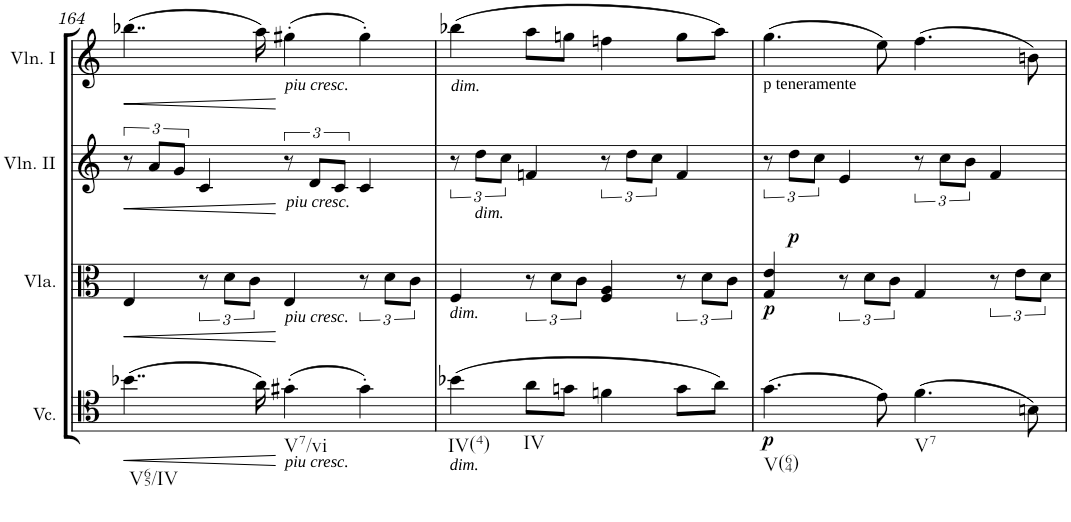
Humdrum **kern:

**kern	**dynam	**kern	**dynam	**kern	**dynam	**kern	**dynam
*part4	*part4	*part3	*part3	*part2	*part2	*part1	*part1
*staff4	*staff4	*staff3	*staff3	*staff2	*staff2	*staff1	*staff1
*I"Violoncello	*	*I"Viola	*	*I"Violin II	*	*I"Violin I	*
*I'Vc.	*	*I'Vla.	*	*I'Vln. II	*	*I'Vln. I	*
!!LO:PB:g=z
*clefC4	*	*clefC3	*	*clefG2	*	*clefG2	*
*k[]	*	*k[]	*	*k[]	*	*k[]	*
*M4/4	*	*M4/4	*	*M4/4	*	*M4/4	*
*met(c)	*	*met(c)	*	*met(c)	*	*met(c)	*
=164	=164	=164	=164	=164	=164	=164	=164
!LO:TX:b:t=V65/IV	!	!	!	!	!	!	!
!	!LO:HP:b	!	!LO:HP:b	!	!LO:HP:b	!	!LO:HP:b
(4..b-X\	<	4E/	<	12r	<	(4..bb-X\	<
.	.	.	.	12a/L	.	.	.
.	.	.	.	12g/J	.	.	.
.	.	12r	.	4c/	.	.	.
.	.	12d\L	.	.	.	.	.
.	.	12c\J	.	.	.	.	.
16a\)	.	.	.	.	.	16aa\)	.
!	!	!	!	!	!	!LO:TX:b:i:t=piu cresc.	!
!	!	!	!	!LO:TX:b:i:t=piu cresc.	!	!	!
!	!	!LO:TX:b:i:t=piu cresc.	!	!	!	!	!
!LO:TX:b:i:t=piu cresc.	!	!	!	!	!	!	!
!LO:TX:b:t=V7/vi	!	!	!	!	!	!	!
(4g#X'\	[	4E/	[	12r	[	(4gg#X'\	[
.	.	.	.	12d/L	.	.	.
.	.	.	.	12c/J	.	.	.
4g#'\)	.	12r	.	4c/	.	4gg#'\)	.
.	.	12d\L	.	.	.	.	.
.	.	12c\J	.	.	.	.	.
=165	=165	=165	=165	=165	=165	=165	=165
!	!	!	!	!	!	!LO:TX:b:i:t=dim.	!
!	!	!LO:TX:b:i:t=dim.	!	!	!	!	!
!LO:TX:b:i:t=dim.	!	!	!	!	!	!	!
!LO:TX:b:t=IV(4)	!	!	!	!	!	!	!
(4b-X\	.	4F/	.	12r	.	(4bb-X\	.
!	!	!	!	!LO:TX:b:i:t=dim.	!	!	!
.	.	.	.	12dd\L	.	.	.
.	.	.	.	12cc\J	.	.	.
!LO:TX:b:t=IV	!	!	!	!	!	!	!
8a\L	.	12r	.	4fn/	.	8aa\L	.
.	.	12d\L	.	.	.	.	.
8gn\J	.	.	.	.	.	8ggn\J	.
.	.	12c\J	.	.	.	.	.
4fn\	.	4F/ 4A/	.	12r	.	4ffn\	.
.	.	.	.	12dd\L	.	.	.
.	.	.	.	12cc\J	.	.	.
8g\L	.	12r	.	4f/	.	8gg\L	.
.	.	12d\L	.	.	.	.	.
8a\J)	.	.	.	.	.	8aa\J)	.
.	.	12c\J	.	.	.	.	.
=166	=166	=166	=166	=166	=166	=166	=166
!	!	!	!	!	!	!LO:TX:b:t=p teneramente	!
!LO:TX:b:t=V(64)	!	!	!	!	!	!	!
!	!LO:DY:b	!	!LO:DY:b	!	!	!	!
!	!	!	!LO:DY:n=1:a	!	!	!	!
(4.g\	p	4G/ 4e/	p p	12r	.	(4.gg\	.
.	.	.	.	12dd\L	.	.	.
.	.	.	.	12cc\J	.	.	.
.	.	12r	.	4e/	.	.	.
.	.	12d\L	.	.	.	.	.
8e\)	.	.	.	.	.	8ee\)	.
.	.	12c\J	.	.	.	.	.
!LO:TX:b:t=V7	!	!	!	!	!	!	!
(4.f\	.	4G/	.	12r	.	(4.ff\	.
.	.	.	.	12cc\L	.	.	.
.	.	.	.	12b\J	.	.	.
.	.	12r	.	4f/	.	.	.
.	.	12e\L	.	.	.	.	.
8Bn\)	.	.	.	.	.	8bn\)	.
.	.	12d\J	.	.	.	.	.
=	=	=	=	=	=	=	=
*-	*-	*-	*-	*-	*-	*-	*-
